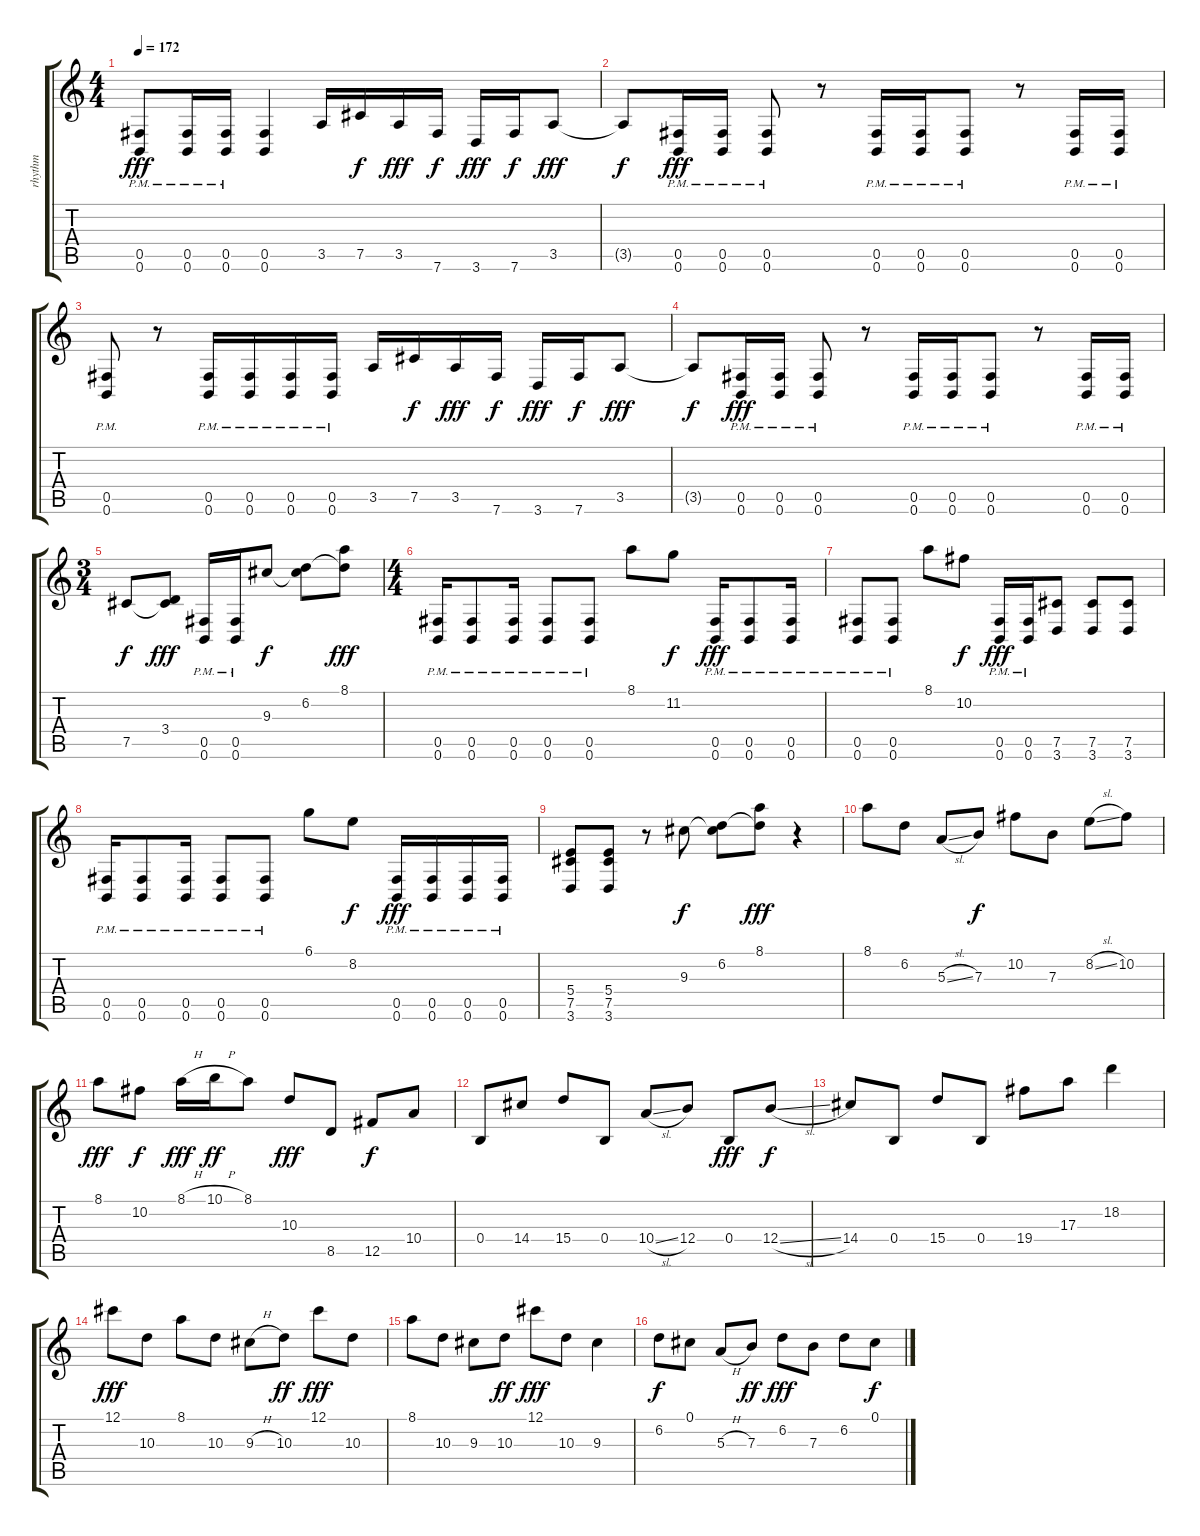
\track ("rhythm" "rhythm") {instrument distortionguitar}
\staff {score tabs}
\tuning (Db4 Ab3 E3 B2 Gb2 B1) {hide}
\ts (4 4)
\tempo 172
\clef g2
\ks c
(0.5{pm} 0.6{pm}).8{dy fff} (0.5{pm} 0.6{pm}).16 (0.5{pm} 0.6{pm}).16 (0.5 0.6).4 3.5.16 7.5.16{dy f} 3.5.16{dy fff} 7.6.16{dy f} 3.6.16{dy fff} 7.6.16{dy f} 3.5.8{dy fff} |
3.5{t}.8{dy f} (0.5{pm} 0.6{pm}).16{dy fff} (0.5{pm} 0.6{pm}).16 (0.5{pm} 0.6{pm}).8 r.8 (0.5{pm} 0.6{pm}).16 (0.5{pm} 0.6{pm}).16 (0.5{pm} 0.6{pm}).8 r.8 (0.5{pm} 0.6{pm}).16 (0.5{pm} 0.6{pm}).16 |
(0.5{pm} 0.6{pm}).8 r.8 (0.5{pm} 0.6{pm}).16 (0.5{pm} 0.6{pm}).16 (0.5{pm} 0.6{pm}).16 (0.5{pm} 0.6{pm}).16 3.5.16 7.5.16{dy f} 3.5.16{dy fff} 7.6.16{dy f} 3.6.16{dy fff} 7.6.16{dy f} 3.5.8{dy fff} |
3.5{t}.8{dy f} (0.5{pm} 0.6{pm}).16{dy fff} (0.5{pm} 0.6{pm}).16 (0.5{pm} 0.6{pm}).8 r.8 (0.5{pm} 0.6{pm}).16 (0.5{pm} 0.6{pm}).16 (0.5{pm} 0.6{pm}).8 r.8 (0.5{pm} 0.6{pm}).16 (0.5{pm} 0.6{pm}).16 |
\ts (3 4)
7.5.8{dy f} (3.4 7.5{t}).8{dy fff} (0.5{pm} 0.6{pm}).16 (0.5{pm} 0.6{pm}).16 9.3.8{dy f} (6.2 9.3{t}).8 (8.1 6.2{t}).8{dy fff} |
\ts (4 4)
(0.5{pm} 0.6{pm}).16 (0.5{pm} 0.6{pm}).8 (0.5{pm} 0.6{pm}).16 (0.5{pm} 0.6{pm}).8 (0.5{pm} 0.6{pm}).8 8.1.8 11.2.8{dy f} (0.5{pm} 0.6{pm}).16{dy fff} (0.5{pm} 0.6{pm}).8 (0.5{pm} 0.6{pm}).16 |
(0.5{pm} 0.6{pm}).8 (0.5{pm} 0.6{pm}).8 8.1.8 10.2.8{dy f} (0.5{pm} 0.6{pm}).16{dy fff} (0.5{pm} 0.6{pm}).16 (7.5 3.6).8 (7.5 3.6).8 (7.5 3.6).8 |
(0.5{pm} 0.6{pm}).16 (0.5{pm} 0.6{pm}).8 (0.5{pm} 0.6{pm}).16 (0.5{pm} 0.6{pm}).8 (0.5{pm} 0.6{pm}).8 6.1.8 8.2.8{dy f} (0.5{pm} 0.6{pm}).16{dy fff} (0.5{pm} 0.6{pm}).16 (0.5{pm} 0.6{pm}).16 (0.5{pm} 0.6{pm}).16 |
(5.4 7.5 3.6).8 (5.4 7.5 3.6).8 r.8 9.3.8{dy f} (6.2 9.3{t}).8 (8.1 6.2{t}).8{dy fff} r.4 |
8.1.8 6.2.8 5.3{sl}.8 7.3.8{dy f} 10.2.8 7.3.8 8.2{sl}.8 10.2.8 |
8.1.8{dy fff} 10.2.8{dy f} 8.1{h}.16{dy fff} 10.1{h}.16{dy ff} 8.1.8 10.3.8{dy fff} 8.5.8 12.5.8{dy f} 10.4.8 |
0.4.8 14.4.8 15.4.8 0.4.8 10.4{sl}.8 12.4.8 0.4.8{dy fff} 12.4{sl}.8{dy f} |
14.4.8 0.4.8 15.4.8 0.4.8 19.4.8 17.3.8 18.2.4 |
12.1.8{dy fff} 10.3.8 8.1.8 10.3.8 9.3{h}.8 10.3.8{dy ff} 12.1.8{dy fff} 10.3.8 |
8.1.8 10.3.8 9.3.8 10.3.8{dy ff} 12.1.8{dy fff} 10.3.8 9.3.4 |
6.2.8{dy f} 0.1.8 5.3{h}.8 7.3.8{dy ff} 6.2.8{dy fff} 7.3.8 6.2.8 0.1.8{dy f}
